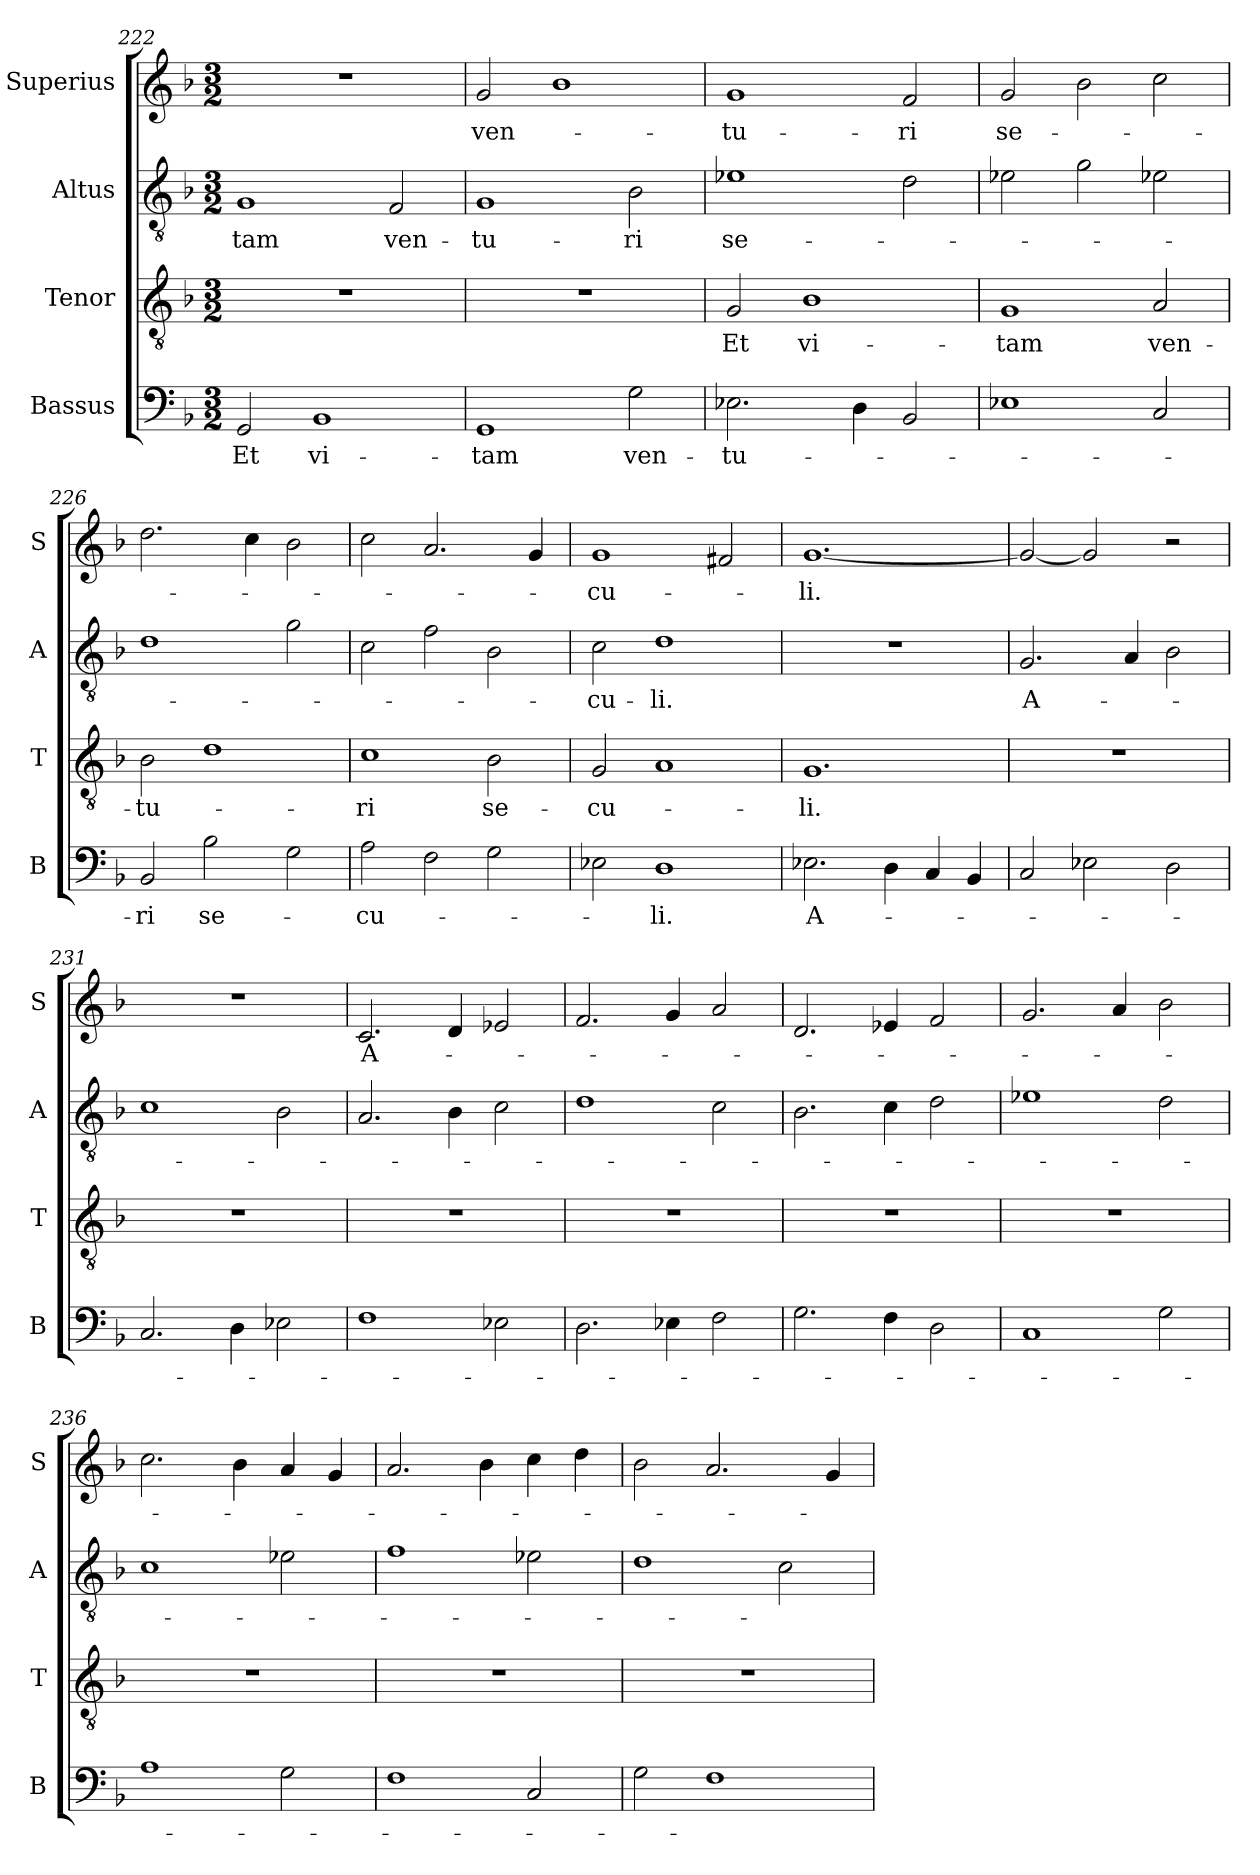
**kern	**text	**kern	**text	**kern	**text	**kern	**text
*part4	*part4	*part3	*part3	*part2	*part2	*part1	*part1
*staff4	*staff4	*staff3	*staff3	*staff2	*staff2	*staff1	*staff1
*I"Bassus	*	*I"Tenor	*	*I"Altus	*	*I"Superius	*
*I'B	*	*I'T	*	*I'A	*	*I'S	*
*clefF4	*	*clefGv2	*	*clefGv2	*	*clefG2	*
*k[b-]	*	*k[b-]	*	*k[b-]	*	*k[b-]	*
*M3/2	*	*M3/2	*	*M3/2	*	*M3/2	*
=222	=222	=222	=222	=222	=222	=222	=222
2GG	Et	1.r	.	1G	-tam	1.r	.
1BB-	vi-	.	.	.	.	.	.
.	.	.	.	2F	ven-	.	.
=223	=223	=223	=223	=223	=223	=223	=223
1GG	-tam	1.r	.	1G	-tu-	2g	ven-
.	.	.	.	.	.	1b-	.
2G	ven-	.	.	2B-	-ri	.	.
=224	=224	=224	=224	=224	=224	=224	=224
!	!	!	!LO:LY:i	!	!	!	!
2.E-X	-tu-	2G	Et	1e-X	se-	1g	-tu-
!	!	!	!LO:LY:i	!	!	!	!
.	.	1B-	vi-	.	.	.	.
4D	.	.	.	.	.	.	.
2BB-	.	.	.	2d	.	2f	-ri
=225	=225	=225	=225	=225	=225	=225	=225
!	!	!	!LO:LY:i	!	!	!	!
1E-X	.	1G	-tam	2e-X	.	2g	se-
.	.	.	.	2g	.	2b-	.
!	!	!	!LO:LY:i	!	!	!	!
2C	.	2A	ven-	2e-X	.	2cc	.
=226	=226	=226	=226	=226	=226	=226	=226
!	!	!	!LO:LY:i	!	!	!	!
2BB-	-ri	2B-	-tu-	1d	.	2.dd	.
2B-	se-	1d	.	.	.	.	.
.	.	.	.	.	.	4cc	.
2G	.	.	.	2g	.	2b-	.
=227	=227	=227	=227	=227	=227	=227	=227
!	!	!	!LO:LY:i	!	!	!	!
2A	-cu-	1c	-ri	2c	.	2cc	.
2F	.	.	.	2f	.	2.a	.
!	!	!	!LO:LY:i	!	!	!	!
2G	.	2B-	se-	2B-	.	.	.
.	.	.	.	.	.	4g	.
=228	=228	=228	=228	=228	=228	=228	=228
!	!	!	!LO:LY:i	!	!	!	!
2E-X	.	2G	-cu-	2c	-cu-	1g	-cu-
1D	-li.	1A	.	1d	-li.	.	.
.	.	.	.	.	.	2f#X	.
=229	=229	=229	=229	=229	=229	=229	=229
!	!	!	!LO:LY:i	!	!	!	!
2.E-X	A-	1.G	-li.	1.r	.	[1.g	-li.
4D	.	.	.	.	.	.	.
4C	.	.	.	.	.	.	.
4BB-	.	.	.	.	.	.	.
=230	=230	=230	=230	=230	=230	=230	=230
2C	.	1.r	.	2.G	A-	2g_	.
2E-X	.	.	.	.	.	2g]	.
.	.	.	.	4A	.	.	.
2D	.	.	.	2B-	.	2r	.
=231	=231	=231	=231	=231	=231	=231	=231
2.C	.	1.r	.	1c	.	1.r	.
4D	.	.	.	.	.	.	.
2E-X	.	.	.	2B-	.	.	.
=232	=232	=232	=232	=232	=232	=232	=232
1F	.	1.r	.	2.A	.	2.c	A-
.	.	.	.	4B-	.	4d	.
2E-X	.	.	.	2c	.	2e-X	.
=233	=233	=233	=233	=233	=233	=233	=233
2.D	.	1.r	.	1d	.	2.f	.
4E-X	.	.	.	.	.	4g	.
2F	.	.	.	2c	.	2a	.
=234	=234	=234	=234	=234	=234	=234	=234
2.G	.	1.r	.	2.B-	.	2.d	.
4F	.	.	.	4c	.	4e-X	.
2D	.	.	.	2d	.	2f	.
=235	=235	=235	=235	=235	=235	=235	=235
1C	.	1.r	.	1e-X	.	2.g	.
.	.	.	.	.	.	4a	.
2G	.	.	.	2d	.	2b-	.
=236	=236	=236	=236	=236	=236	=236	=236
1A	.	1.r	.	1c	.	2.cc	.
.	.	.	.	.	.	4b-	.
2G	.	.	.	2e-i	.	4a	.
.	.	.	.	.	.	4g	.
=237	=237	=237	=237	=237	=237	=237	=237
1F	.	1.r	.	1f	.	2.a	.
.	.	.	.	.	.	4b-	.
2C	.	.	.	2e-i	.	4cc	.
.	.	.	.	.	.	4dd	.
=238	=238	=238	=238	=238	=238	=238	=238
2G	.	1.r	.	1d	.	2b-	.
1F	.	.	.	.	.	2.a	.
.	.	.	.	2c	.	.	.
.	.	.	.	.	.	4g	.
=	=	=	=	=	=	=	=
*-	*-	*-	*-	*-	*-	*-	*-
